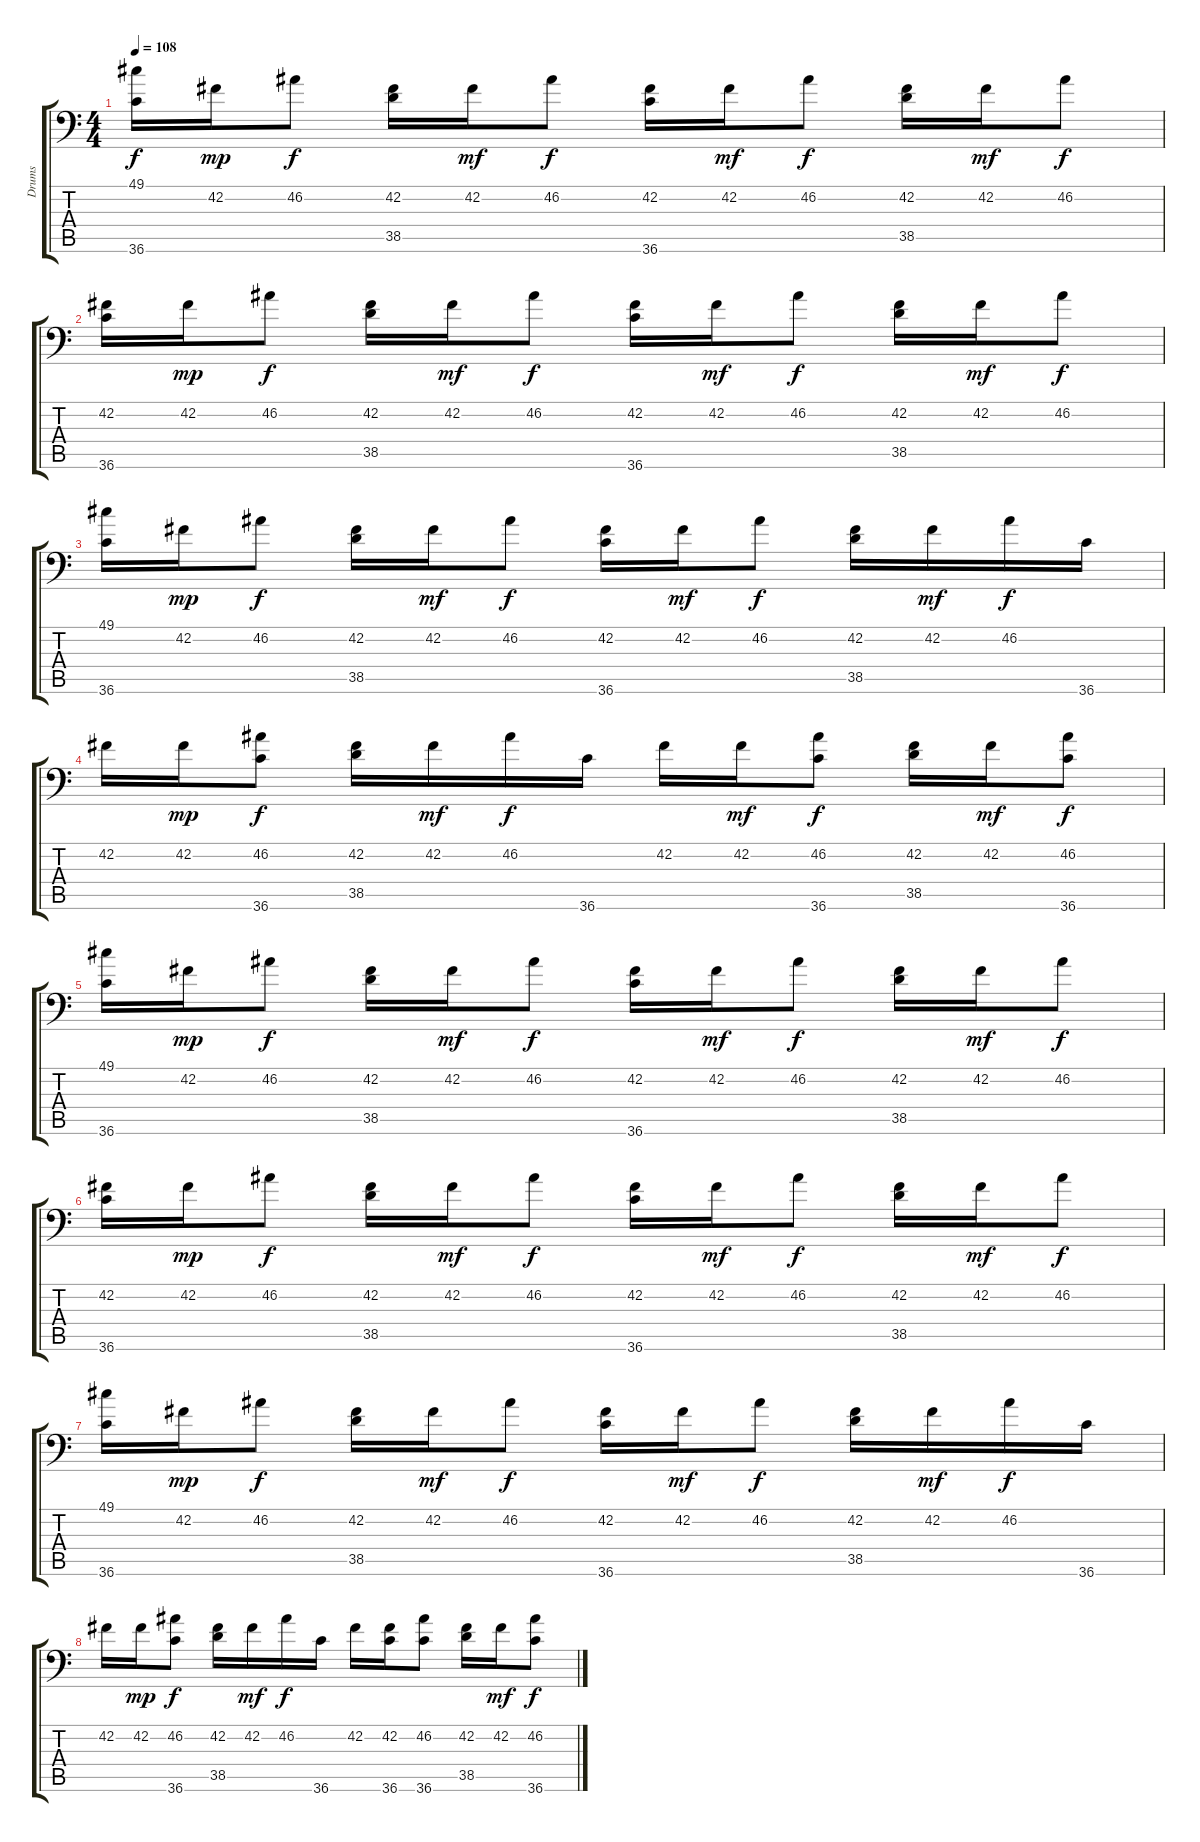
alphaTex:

\track ("Drums" "Drums") {instrument acousticgrandpiano}
\staff {score tabs}
\tuning (C-1 C-1 C-1 C-1 C-1 C-1) {hide}
\ts (4 4)
\tempo 108
\clef f4
\ks c
(49.1 36.6).16{dy f} 42.2.16{dy mp} 46.2.8{dy f} (42.2 38.5).16 42.2.16{dy mf} 46.2.8{dy f} (42.2 36.6).16 42.2.16{dy mf} 46.2.8{dy f} (42.2 38.5).16 42.2.16{dy mf} 46.2.8{dy f} |
(42.2 36.6).16 42.2.16{dy mp} 46.2.8{dy f} (42.2 38.5).16 42.2.16{dy mf} 46.2.8{dy f} (42.2 36.6).16 42.2.16{dy mf} 46.2.8{dy f} (42.2 38.5).16 42.2.16{dy mf} 46.2.8{dy f} |
(49.1 36.6).16 42.2.16{dy mp} 46.2.8{dy f} (42.2 38.5).16 42.2.16{dy mf} 46.2.8{dy f} (42.2 36.6).16 42.2.16{dy mf} 46.2.8{dy f} (42.2 38.5).16 42.2.16{dy mf} 46.2.16{dy f} 36.6.16 |
42.2.16 42.2.16{dy mp} (46.2 36.6).8{dy f} (42.2 38.5).16 42.2.16{dy mf} 46.2.16{dy f} 36.6.16 42.2.16 42.2.16{dy mf} (46.2 36.6).8{dy f} (42.2 38.5).16 42.2.16{dy mf} (46.2 36.6).8{dy f} |
(49.1 36.6).16 42.2.16{dy mp} 46.2.8{dy f} (42.2 38.5).16 42.2.16{dy mf} 46.2.8{dy f} (42.2 36.6).16 42.2.16{dy mf} 46.2.8{dy f} (42.2 38.5).16 42.2.16{dy mf} 46.2.8{dy f} |
(42.2 36.6).16 42.2.16{dy mp} 46.2.8{dy f} (42.2 38.5).16 42.2.16{dy mf} 46.2.8{dy f} (42.2 36.6).16 42.2.16{dy mf} 46.2.8{dy f} (42.2 38.5).16 42.2.16{dy mf} 46.2.8{dy f} |
(49.1 36.6).16 42.2.16{dy mp} 46.2.8{dy f} (42.2 38.5).16 42.2.16{dy mf} 46.2.8{dy f} (42.2 36.6).16 42.2.16{dy mf} 46.2.8{dy f} (42.2 38.5).16 42.2.16{dy mf} 46.2.16{dy f} 36.6.16 |
42.2.16 42.2.16{dy mp} (46.2 36.6).8{dy f} (42.2 38.5).16 42.2.16{dy mf} 46.2.16{dy f} 36.6.16 42.2.16 (42.2 36.6).16 (46.2 36.6).8 (42.2 38.5).16 42.2.16{dy mf} (46.2 36.6).8{dy f}
